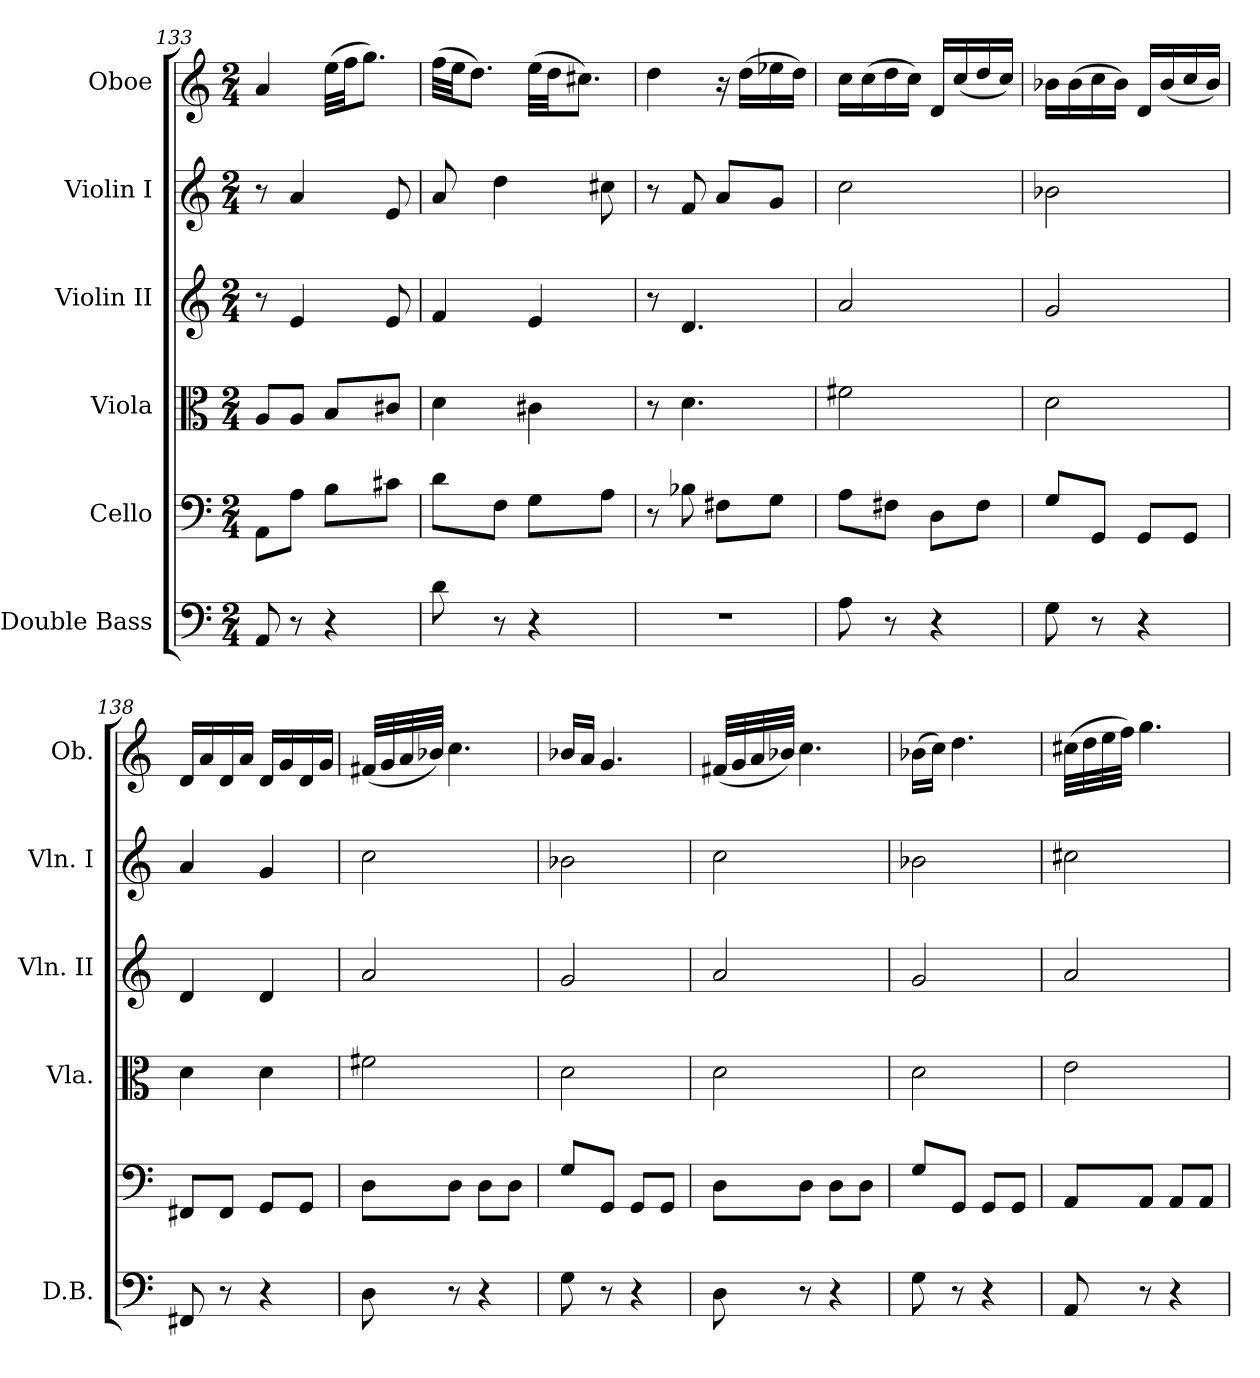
**kern	**kern	**kern	**kern	**kern	**kern
*part6	*part5	*part4	*part3	*part2	*part1
*staff6	*staff5	*staff4	*staff3	*staff2	*staff1
*I"Double Bass	*I"Cello	*I"Viola	*I"Violin II	*I"Violin I	*I"Oboe
*I'D.B.	*	*I'Vla.	*I'Vln. II	*I'Vln. I	*I'Ob.
*clefF4	*clefF4	*clefC3	*clefG2	*clefG2	*clefG2
*ITrd7c12	*	*	*	*	*
*k[]	*k[]	*k[]	*k[]	*k[]	*k[]
*M2/4	*M2/4	*M2/4	*M2/4	*M2/4	*M2/4
=133	=133	=133	=133	=133	=133
8AAA/	8AA\L	8A/L	8r	8r	4a/
8r	8A\J	8A/J	4e/	4a/	.
4r	8B\L	8B/L	.	.	(>32ee\LLL
.	.	.	.	.	32ff\JJ
.	.	.	.	.	8.gg\J)
.	8c#X\J	8c#X/J	8e/	8e/	.
!!LO:PB:g=z
=134	=134	=134	=134	=134	=134
8D\	8d\L	4d\	4f/	8a/	(>32ff\LLL
.	.	.	.	.	32ee\JJ
.	.	.	.	.	8.dd\J)
8r	8F\J	.	.	4dd\	.
4r	8G\L	4c#X\	4e/	.	(>32ee\LLL
.	.	.	.	.	32dd\JJ
.	.	.	.	.	8.cc#X\J)
.	8A\J	.	.	8cc#X\	.
=135	=135	=135	=135	=135	=135
2r	8r	8r	8r	8r	4dd\
.	8B-X\	4.d\	4.d/	8f/	.
.	8F#X\L	.	.	8a/L	16r
.	.	.	.	.	(>16dd\LL
.	8G\J	.	.	8g/J	16ee-X\
.	.	.	.	.	16dd\JJ)
=136	=136	=136	=136	=136	=136
8AA\	8A\L	2f#X\	2a/	2cc\	16cc\LL
.	.	.	.	.	(>16cc\
8r	8F#X\J	.	.	.	16dd\
.	.	.	.	.	16cc\JJ)
4r	8D\L	.	.	.	16d/LL
.	.	.	.	.	(16cc/
.	8F#\J	.	.	.	16dd/
.	.	.	.	.	16cc/JJ)
=137	=137	=137	=137	=137	=137
8GG\	8G/L	2d\	2g/	2b-X\	16b-X\LL
.	.	.	.	.	(>16b-\
8r	8GG/J	.	.	.	16cc\
.	.	.	.	.	16b-\JJ)
4r	8GG/L	.	.	.	16d/LL
.	.	.	.	.	(16b-/
.	8GG/J	.	.	.	16cc/
.	.	.	.	.	16b-/JJ)
=138	=138	=138	=138	=138	=138
8FFF#X/	8FF#X/L	4d\	4d/	4a/	16d/LL
.	.	.	.	.	16a/
8r	8FF#/J	.	.	.	16d/
.	.	.	.	.	16a/JJ
4r	8GG/L	4d\	4d/	4g/	16d/LL
.	.	.	.	.	16g/
.	8GG/J	.	.	.	16d/
.	.	.	.	.	16g/JJ
!!LO:LB:g=z
=139	=139	=139	=139	=139	=139
8DD\	8D\L	2f#X\	2a/	2cc\	(32f#X/LLL
.	.	.	.	.	32g/
.	.	.	.	.	32a/
.	.	.	.	.	32b-X/JJJ)
8r	8D\J	.	.	.	4.cc\
4r	8D\L	.	.	.	.
.	8D\J	.	.	.	.
!!LO:PB:g=z
=140	=140	=140	=140	=140	=140
8GG\	8G/L	2d\	2g/	2b-X\	16b-X/LL
.	.	.	.	.	16a/JJ
8r	8GG/J	.	.	.	4.g/
4r	8GG/L	.	.	.	.
.	8GG/J	.	.	.	.
=141	=141	=141	=141	=141	=141
8DD\	8D\L	2d\	2a/	2cc\	(32f#X/LLL
.	.	.	.	.	32g/
.	.	.	.	.	32a/
.	.	.	.	.	32b-X/JJJ)
8r	8D\J	.	.	.	4.cc\
4r	8D\L	.	.	.	.
.	8D\J	.	.	.	.
=142	=142	=142	=142	=142	=142
8GG\	8G/L	2d\	2g/	2b-X\	(>16b-X\LL
.	.	.	.	.	16cc\JJ)
8r	8GG/J	.	.	.	4.dd\
4r	8GG/L	.	.	.	.
.	8GG/J	.	.	.	.
=143	=143	=143	=143	=143	=143
8AAA/	8AA/L	2e\	2a/	2cc#X\	(>32cc#X\LLL
.	.	.	.	.	32dd\
.	.	.	.	.	32ee\
.	.	.	.	.	32ff\JJJ)
8r	8AA/J	.	.	.	4.gg\
4r	8AA/L	.	.	.	.
.	8AA/J	.	.	.	.
=	=	=	=	=	=
*-	*-	*-	*-	*-	*-
